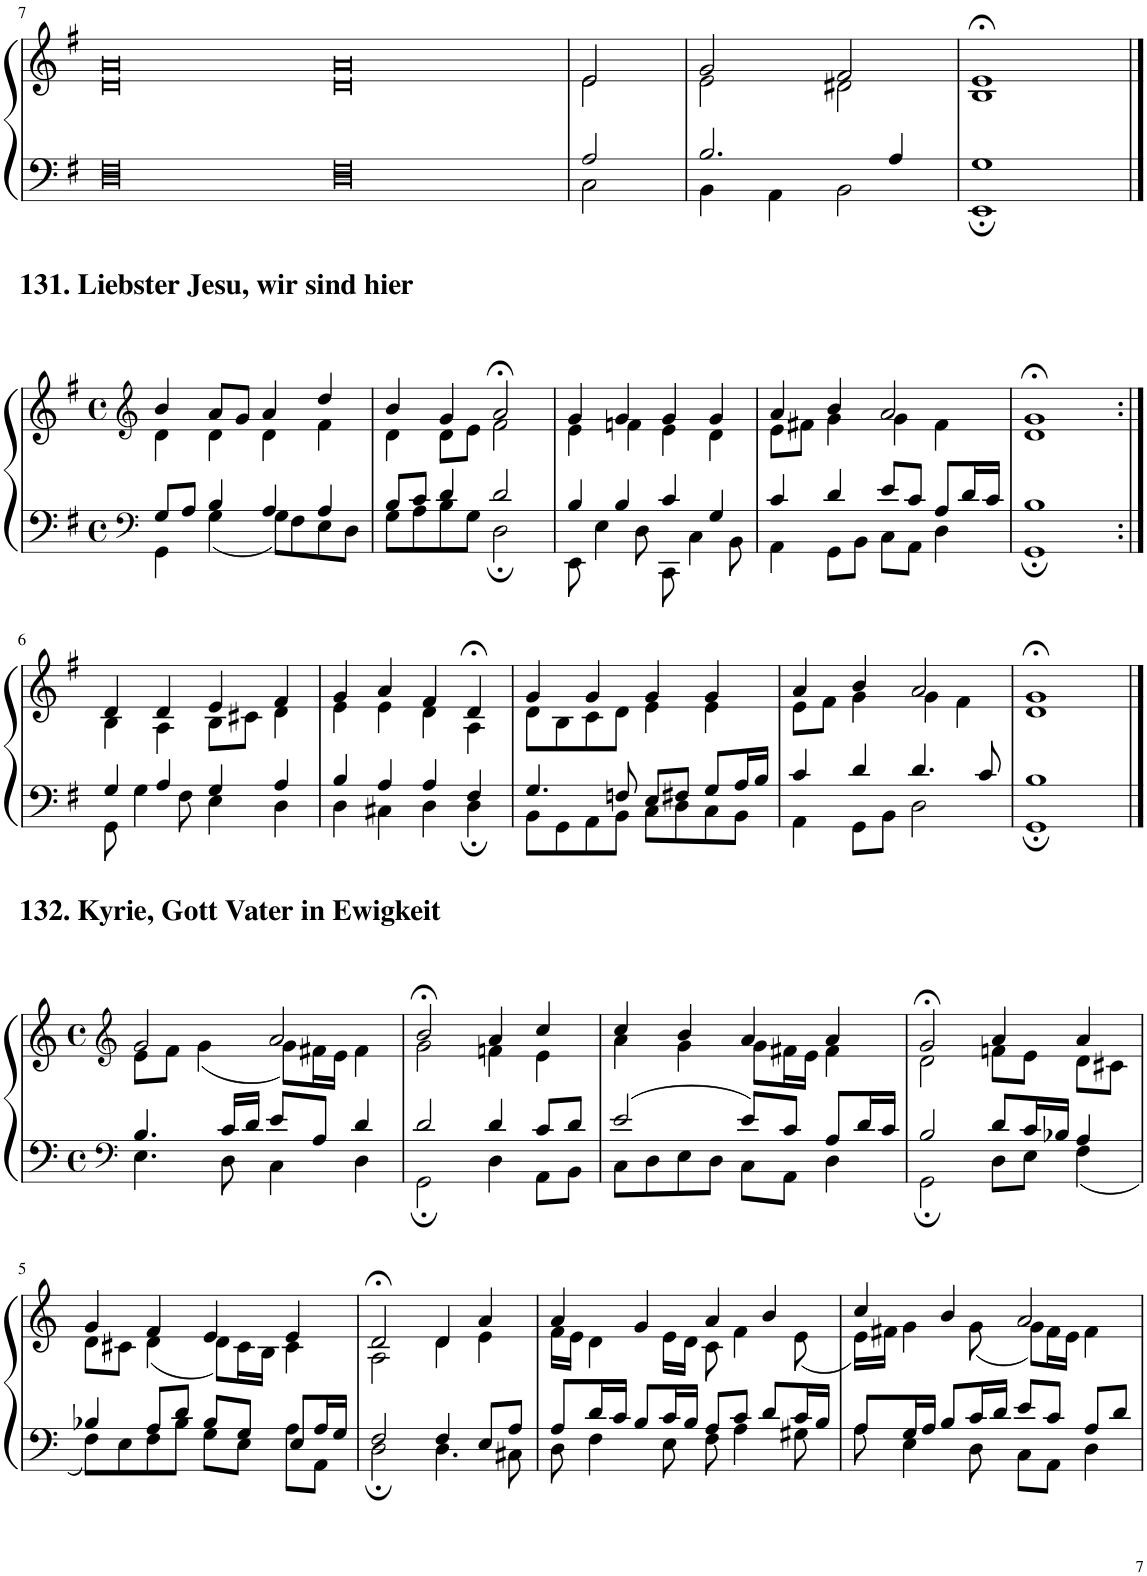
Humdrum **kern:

**kern	**kern
*part1	*part1
*staff2	*staff1
*I"Piano	*
*I'Pno	*
!!LO:PB:g=z
*clefF4	*clefG2
*k[f#]	*k[f#]
*M4/4	*M4/4
*met(c)	*met(c)
=7	=7
*^	*^
[1F#	[1D	[1a	[1d
1ryy	1ryy	1ryy	1ryy
0F#	0D	0a	0d
=8	=8	=8	=8
2A/	2C\	2e/	2e\
1F#]	1D]	1a]	1d]
=9	=9	=9	=9
2.B/	4BB\	2g/	2e\
.	4AA\	.	.
.	2BB\	2f#/	2d#X\
4A/	.	.	.
=10	=10	=10	=10
1G	1EE;	1e;<	1B
!!LO:LB:g=z	!!
==1	==1	==1	==1
*clefF4	*	*clefG2	*
*k[f#]	*	*k[f#]	*
*M4/4	*	*M4/4	*
*met(c)	*	*met(c)	*
8G/L	4GG\	4b/	4d\
8A/J	.	.	.
4B/	4G\	8a/L	4d\
.	.	8g/J	.
4A/	8G\L	4a/	4d\
.	8F#\	.	.
4A/	8E\	4dd/	4f#\
.	8D\J	.	.
=2	=2	=2	=2
8B/L	8G\L	4b/	4d\
8c/J	8A\	.	.
4d/	8B\	4g/	8d\L
.	8G\J	.	8e\J
2d/	2D;\	2a;</	2f#\
=3	=3	=3	=3
4B/	8EE\	4g/	4e\
.	4E\	.	.
4B/	.	4g/	4fn\
.	8D\	.	.
4c/	8CC\	4g/	4e\
.	4C\	.	.
4G/	.	4g/	4d\
.	8BB\	.	.
=4	=4	=4	=4
4c/	4AA\	4a/	8e\L
.	.	.	8f#X\J
4d/	8GG\L	4b/	4g\
.	8BB\J	.	.
8e/L	8C\L	2a/	4g\
8c/J	8AA\J	.	.
8A/L	4D\	.	4f#\
16d/L	.	.	.
16c/JJ	.	.	.
=5	=5	=5	=5
1B	1GG;	1g;<	1d
!!LO:LB:g=z	!!
=6:|!	=6:|!	=6:|!	=6:|!
4G/	8GG\	4d/	4B\
.	4G\	.	.
4A/	.	4d/	4A\
.	8F#\	.	.
4G/	4E\	4e/	8B\L
.	.	.	8c#X\J
4A/	4D\	4f#/	4d\
=7	=7	=7	=7
4B/	4D\	4g/	4e\
4A/	4C#X\	4a/	4e\
4A/	4D\	4f#/	4d\
4F#/	4D;\	4d;</	4A\
=8	=8	=8	=8
4.G/	8BB\L	4g/	8d\L
.	8GG\	.	8B\
.	8AA\	4g/	8c\
8Fn/	8BB\J	.	8d\J
8E/L	8C\L	4g/	4e\
8F#X/J	8D\	.	.
8G/L	8C\	4g/	4e\
16A/L	8BB\J	.	.
16B/JJ	.	.	.
=9	=9	=9	=9
4c/	4AA\	4a/	8e\L
.	.	.	8f#\J
4d/	8GG\L	4b/	4g\
.	8BB\J	.	.
4.d/	2D\	2a/	4g\
.	.	.	4f#\
8c/	.	.	.
=10	=10	=10	=10
1B	1GG;	1g;<	1d
!!LO:LB:g=z	!!
==1	==1	==1	==1
*clefF4	*	*clefG2	*
*k[]	*	*k[]	*
*M4/4	*	*M4/4	*
*met(c)	*	*met(c)	*
4.B/	4.E\	2g/	8e\L
.	.	.	8f\J
.	.	.	(4g\
16c/LL	8D\	.	.
16d/JJ	.	.	.
8e/L	4C\	2a/	8g\L)
8A/J	.	.	16f#X\L
.	.	.	16e\JJ
4d/	4D\	.	4f#\
=2	=2	=2	=2
2d/	2GG;\	2b;</	2g\
4d/	4D\	4a/	4fn\
8c/L	8AA\L	4cc/	4e\
8d/J	8BB\J	.	.
=3	=3	=3	=3
2e/	8C\L	4cc/	4a\
.	8D\	.	.
.	8E\	4b/	4g\
.	8D\J	.	.
8e/L	8C\L	4a/	8g\L
8c/J	8AA\J	.	16f#X\L
.	.	.	16e\JJ
8A/L	4D\	4a/	4f#\
16d/L	.	.	.
16c/JJ	.	.	.
=4	=4	=4	=4
2B/	2GG;\	2g;</	2d\
8d/L	8D\L	4a/	8fn\L
16c/L	8E\J	.	8e\J
16B-X/JJ	.	.	.
4A/	4F\	4a/	8d\L
.	.	.	8c#X\J
!!LO:LB:g=z	!!
=5	=5	=5	=5
4B-X/	8F\L	4g/	8d\L
.	8E\	.	8c#X\J
8A/L	8F\	4f/	(4d\
8d/J	8B-\J	.	.
8B-/L	8G\L	4e/	8d\L)
8G/J	8E\J	.	16c#\L
.	.	.	16B\JJ
8E/L	8A\L	4e/	4c#\
16A/L	8AA\J	.	.
16G/JJ	.	.	.
=6	=6	=6	=6
2F/	2D;\	2d;</	2A\
4F/	4.D\	4d/	4d\
8E/L	.	4a/	4e\
8A/J	8C#X\	.	.
=7	=7	=7	=7
8A/L	8D\	4a/	16f\LL
.	.	.	16e\JJ
16d/L	4F\	.	4d\
16c/JJ	.	.	.
8B/L	.	4g/	.
16c/L	8E\	.	16e\LL
16B/JJ	.	.	16d\JJ
8A/L	8F\	4a/	8c\
8c/J	4A\	.	4f\
8d/L	.	4b/	.
16c/L	8G#X\	.	(8e\
16B/JJ	.	.	.
=8	=8	=8	=8
8A/L	8A\	4cc/	16e\LL)
.	.	.	16f#X\JJ
16G/L	4E\	.	4g\
16A/JJ	.	.	.
8B/L	.	4b/	.
16c/L	8D\	.	(8g\
16d/JJ	.	.	.
8e/L	8C\L	2a/	8g\L)
8c/J	8AA\J	.	16f#\L
.	.	.	16e\JJ
8A/L	4D\	.	4f#\
8d/J	.	.	.
*v	*v	*	*
*	*v	*v
=	=
*-	*-
